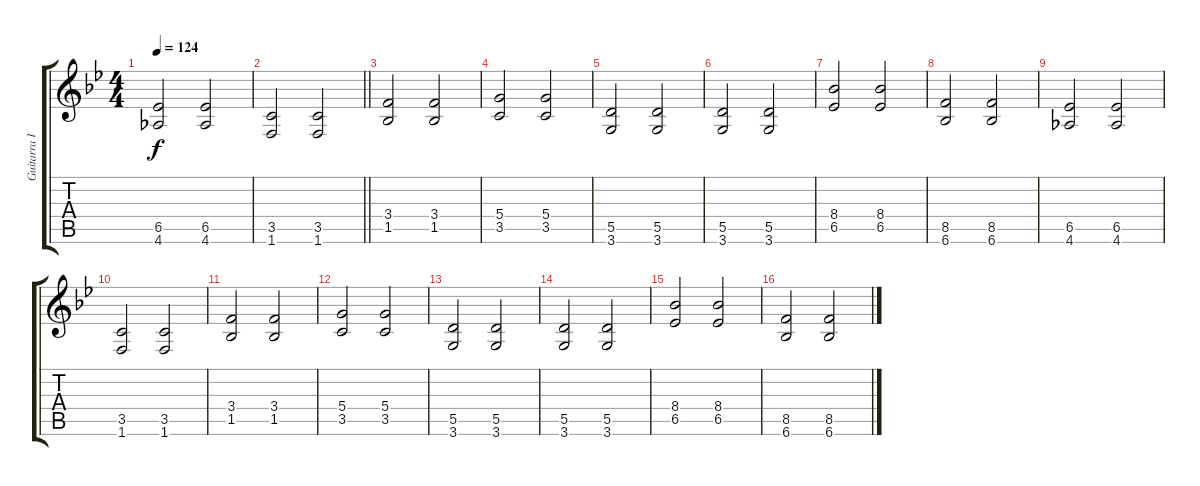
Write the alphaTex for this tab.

\track ("Guitarra III" "Guitarra I") {instrument distortionguitar}
\staff {score tabs}
\tuning (E4 B3 G3 D3 A2 E2) {hide}
\ts (4 4)
\tempo 124
\clef g2
\ks bb
(6.5 4.6).2{dy f} (6.5 4.6).2 |
\barLineRight lightlight
(3.5 1.6).2 (3.5 1.6).2 |
(3.4 1.5).2 (3.4 1.5).2 |
(5.4 3.5).2 (5.4 3.5).2 |
(5.5 3.6).2 (5.5 3.6).2 |
(5.5 3.6).2 (5.5 3.6).2 |
(8.4 6.5).2 (8.4 6.5).2 |
(8.5 6.6).2 (8.5 6.6).2 |
(6.5 4.6).2 (6.5 4.6).2 |
(3.5 1.6).2 (3.5 1.6).2 |
(3.4 1.5).2 (3.4 1.5).2 |
(5.4 3.5).2 (5.4 3.5).2 |
(5.5 3.6).2 (5.5 3.6).2 |
(5.5 3.6).2 (5.5 3.6).2 |
(8.4 6.5).2 (8.4 6.5).2 |
(8.5 6.6).2 (8.5 6.6).2
